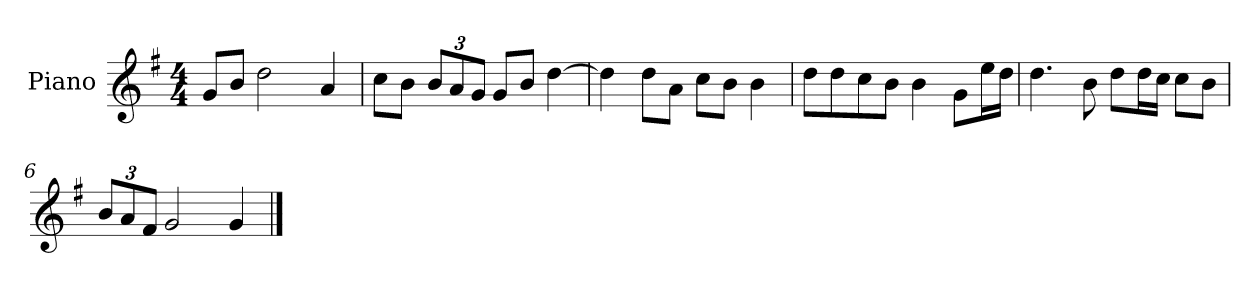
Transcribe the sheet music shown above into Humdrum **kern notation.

**kern
*part1
*staff1
*I"Piano
*I'P-no
*clefG2
*k[f#]
*M4/4
*MM90
=1
8g/L
8b/J
2dd\
4a/
=2
8cc\L
8b\J
*Xbrackettup
12b/L
12a/
12g/J
8g/L
8b/J
[4dd\
=3
4dd\]
8dd\L
8a\J
8cc\L
8b\J
4b\
=4
8dd\L
8dd\
8cc\
8b\J
4b\
8g\L
16ee\L
16dd\JJ
=5
4.dd\
8b\
8dd\L
16dd\L
16cc\JJ
8cc\L
8b\J
=6
12b/L
12a/
12f#/J
2g/
4g/
==
*-
